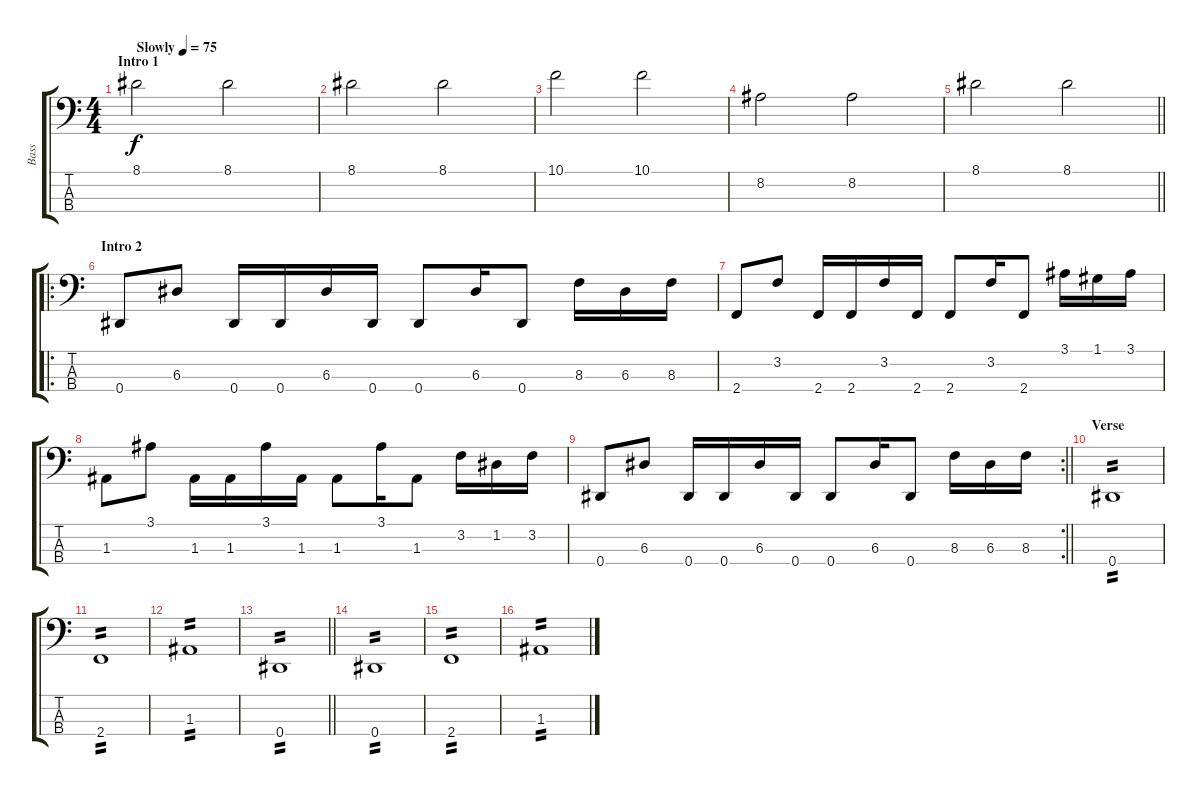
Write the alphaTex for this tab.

\track ("Bass" "Bass") {instrument electricbassfinger}
\staff {score tabs}
\tuning (G2 D2 A1 Eb1) {hide}
\ts (4 4)
\section ("" "Intro 1")
\tempo (75 "Slowly")
\clef f4
\ks c
8.1.2{dy f instrument electricbassfinger} 8.1.2 |
8.1.2 8.1.2 |
10.1.2 10.1.2 |
8.2.2 8.2.2 |
\barLineRight lightlight
8.1.2 8.1.2 |
\ro
\section ("" "Intro 2")
0.4.8{volume 16} 6.3.8 0.4.16 0.4.16 6.3.16 0.4.16 0.4.8 6.3.16 0.4.8 8.3.16 6.3.16 8.3.16 |
2.4.8 3.2.8 2.4.16 2.4.16 3.2.16 2.4.16 2.4.8 3.2.16 2.4.8 3.1.16 1.1.16 3.1.16 |
1.3.8 3.1.8 1.3.16 1.3.16 3.1.16 1.3.16 1.3.8 3.1.16 1.3.8 3.2.16 1.2.16 3.2.16 |
\rc 2
\barLineRight lightlight
0.4.8{volume 16} 6.3.8 0.4.16 0.4.16 6.3.16 0.4.16 0.4.8 6.3.16 0.4.8 8.3.16 6.3.16 8.3.16 |
\section ("" "Verse")
0.4.1{tp 2} |
2.4.1{tp 2} |
1.3.1{tp 2} |
\barLineRight lightlight
0.4.1{tp 2} |
0.4.1{tp 2} |
2.4.1{tp 2} |
1.3.1{tp 2}
